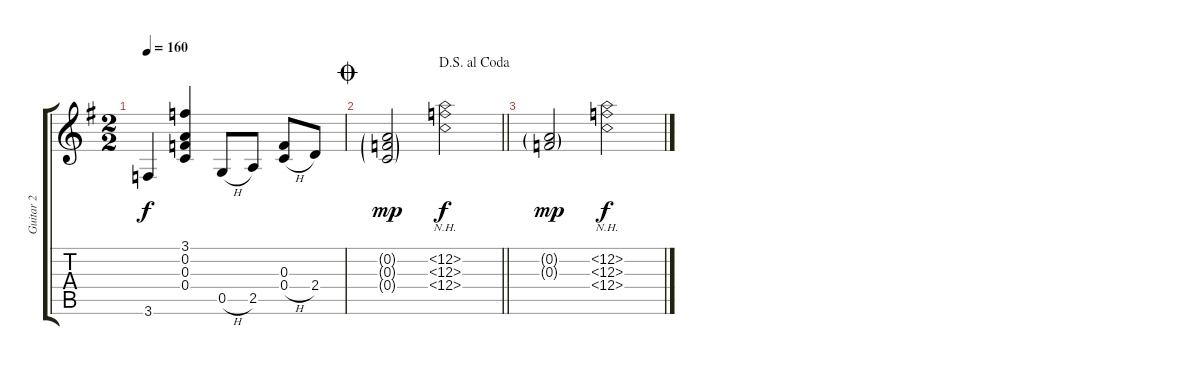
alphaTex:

\track ("Guitar 2" "Guitar 2") {instrument acousticguitarsteel}
\staff {score tabs}
\tuning (D4 A3 F3 C3 G2 D2) {hide}
\ts (2 2)
\tempo 160
\clef g2
\ks g
3.6.4{dy f} (3.1 0.2 0.3 0.4).4 0.5{h}.8 2.5.8 (0.3 0.4{h}).8 2.4.8 |
\jump coda
\jump dalsegnoalcoda
\barLineRight lightlight
(0.2{g} 0.3{g} 0.4{g}).2{dy mp} (12.2{nh} 12.3{nh} 12.4{nh}).2{dy f} |
(0.2{g} 0.3{g}).2{dy mp} (12.2{nh} 12.3{nh} 12.4{nh}).2{dy f}
